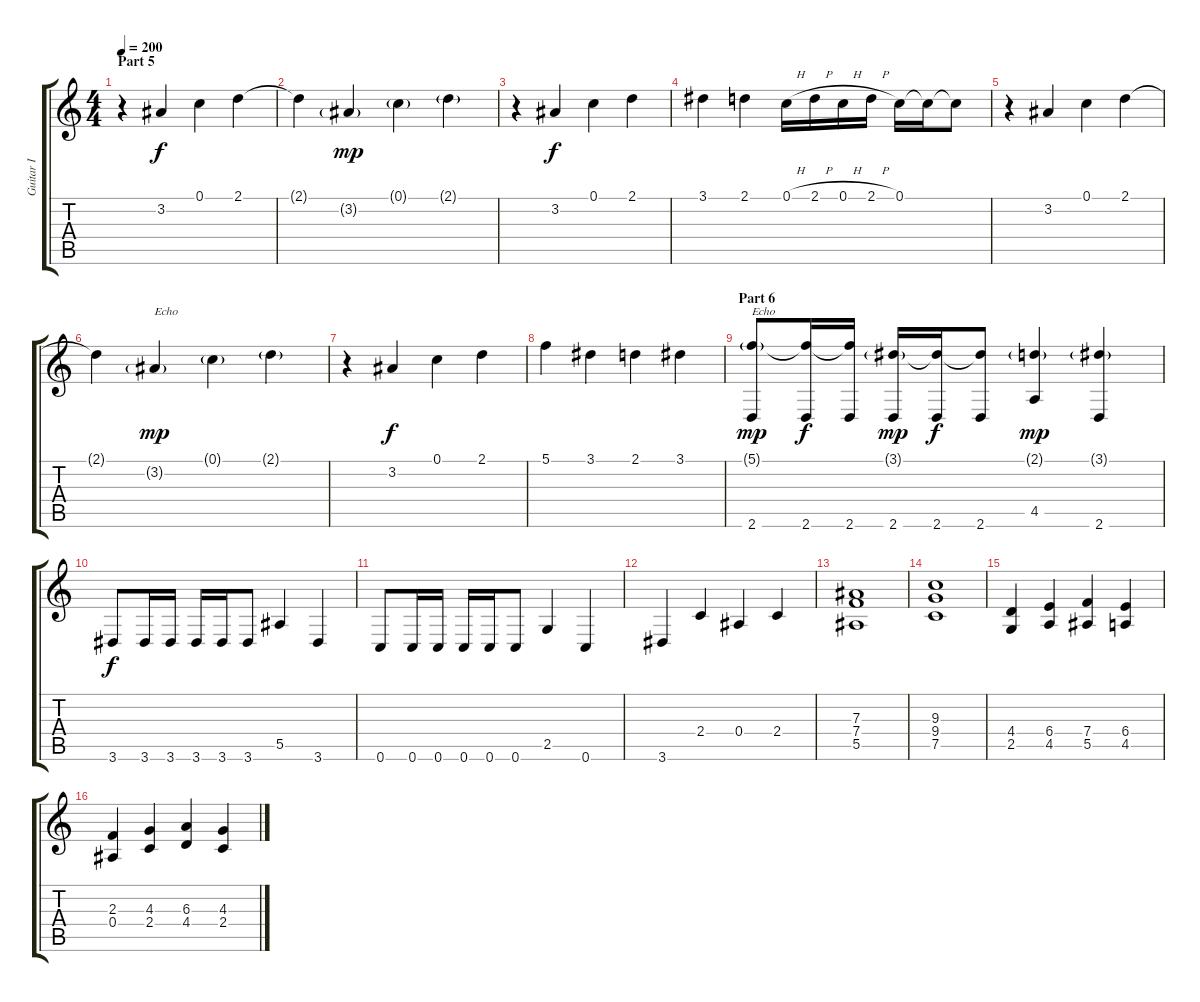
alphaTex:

\track ("Guitar I" "Guitar I") {instrument distortionguitar}
\staff {score tabs}
\tuning (C4 G3 Eb3 Bb2 F2 C2) {hide}
\ts (4 4)
\section ("" "Part 5")
\tempo 200
\clef g2
\ks c
r.4{dy f} 3.2.4{balance 2} 0.1.4 2.1.4 |
2.1{t}.4 3.2{g}.4{dy mp} 0.1{g}.4 2.1{g}.4 |
r.4 3.2.4{dy f} 0.1.4 2.1.4 |
3.1.4 2.1.4 0.1{h}.16 2.1{h}.16 0.1{h}.16 2.1{h}.16 0.1.16 0.1{t}.16 0.1{t}.8 |
r.4 3.2.4 0.1.4 2.1.4 |
2.1{t}.4 3.2{g}.4{txt "Echo" dy mp} 0.1{g}.4 2.1{g}.4 |
r.4 3.2.4{dy f} 0.1.4 2.1.4 |
5.1.4 3.1.4 2.1.4 3.1.4 |
\section ("" "Part 6")
(5.1{g} 2.6).8{txt "Echo" dy mp balance 2} (5.1{t} 2.6).16{dy f} (5.1{t} 2.6).16 (3.1{g} 2.6).16{dy mp} (3.1{t} 2.6).16{dy f} (3.1{t} 2.6).8 (2.1{g} 4.5).4{dy mp} (3.1{g} 2.6).4 |
3.6.8{dy f} 3.6.16 3.6.16 3.6.16 3.6.16 3.6.8 5.5.4 3.6.4 |
0.6.8 0.6.16 0.6.16 0.6.16 0.6.16 0.6.8 2.5.4 0.6.4 |
3.6.4 2.4.4 0.4.4 2.4.4 |
(7.3 7.4 5.5).1 |
(9.3 9.4 7.5).1 |
(4.4 2.5).4 (6.4 4.5).4 (7.4 5.5).4 (6.4 4.5).4 |
(2.3 0.4).4 (4.3 2.4).4 (6.3 4.4).4 (4.3 2.4).4
